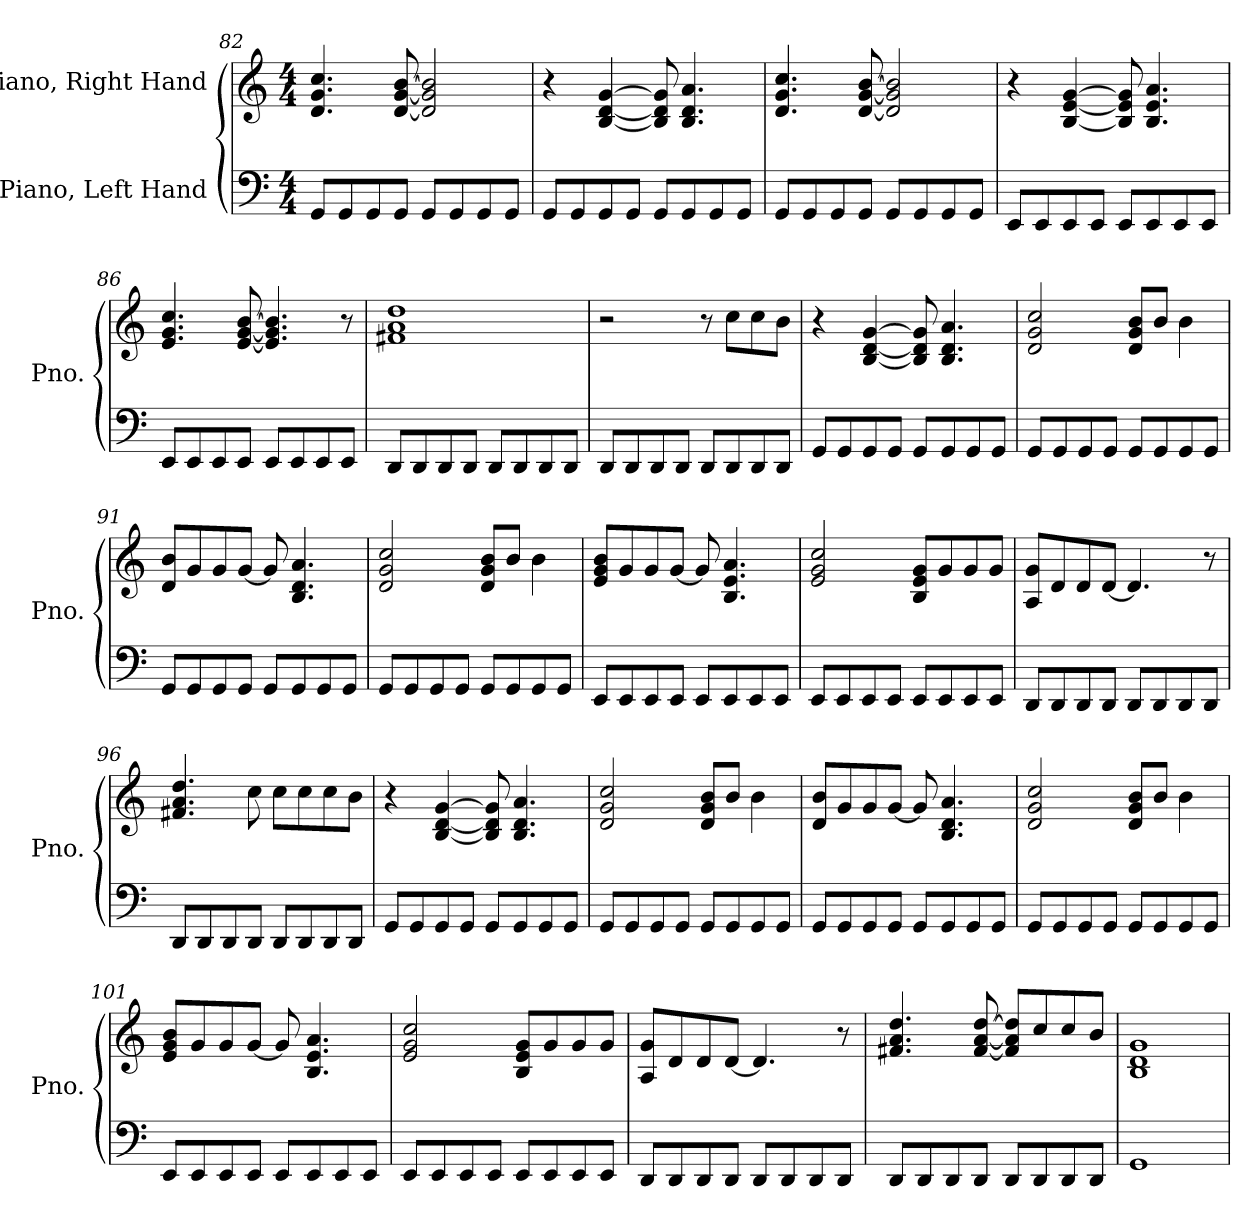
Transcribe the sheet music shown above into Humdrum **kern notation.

**kern	**kern
*part2	*part1
*staff2	*staff1
*I"Piano, Left Hand	*I"Piano, Right Hand
*I'Pno.	*I'Pno.
*clefF4	*clefG2
*k[]	*k[]
*M4/4	*M4/4
=82	=82
8GG/L	4.d/ 4.g/ 4.cc/
8GG/	.
8GG/	.
8GG/J	[8d/ [8g/ [8b/
8GG/L	2d/] 2g/] 2b/]
8GG/	.
8GG/	.
8GG/J	.
=83	=83
8GG/L	4r
8GG/	.
8GG/	[4B/ [4d/ [4g/
8GG/J	.
8GG/L	8B/] 8d/] 8g/]
8GG/	4.B/ 4.d/ 4.a/
8GG/	.
8GG/J	.
!!LO:LB:g=z
=84	=84
8GG/L	4.d/ 4.g/ 4.cc/
8GG/	.
8GG/	.
8GG/J	[8d/ [8g/ [8b/
8GG/L	2d/] 2g/] 2b/]
8GG/	.
8GG/	.
8GG/J	.
=85	=85
8EE/L	4r
8EE/	.
8EE/	[4B/ [4e/ [4g/
8EE/J	.
8EE/L	8B/] 8e/] 8g/]
8EE/	4.B/ 4.e/ 4.a/
8EE/	.
8EE/J	.
=86	=86
8EE/L	4.e/ 4.g/ 4.cc/
8EE/	.
8EE/	.
8EE/J	[8e/ [8g/ [8b/
8EE/L	4.e/] 4.g/] 4.b/]
8EE/	.
8EE/	.
8EE/J	8r
!!LO:PB:g=z
=87	=87
8DD/L	1f#X 1a 1dd
8DD/	.
8DD/	.
8DD/J	.
8DD/L	.
8DD/	.
8DD/	.
8DD/J	.
=88	=88
8DD/L	2r
8DD/	.
8DD/	.
8DD/J	.
8DD/L	8r
8DD/	8cc\L
8DD/	8cc\
8DD/J	8b\J
=89	=89
8GG/L	4r
8GG/	.
8GG/	[4B/ [4d/ [4g/
8GG/J	.
8GG/L	8B/] 8d/] 8g/]
8GG/	4.B/ 4.d/ 4.a/
8GG/	.
8GG/J	.
=90	=90
8GG/L	2d/ 2g/ 2cc/
8GG/	.
8GG/	.
8GG/J	.
8GG/L	8d/ 8g/ 8b/L
8GG/	8b/J
8GG/	4b\
8GG/J	.
!!LO:LB:g=z
=91	=91
8GG/L	8d/ 8b/L
8GG/	8g/
8GG/	8g/
8GG/J	[8g/J
8GG/L	8g/]
8GG/	4.B/ 4.d/ 4.a/
8GG/	.
8GG/J	.
=92	=92
8GG/L	2d/ 2g/ 2cc/
8GG/	.
8GG/	.
8GG/J	.
8GG/L	8d/ 8g/ 8b/L
8GG/	8b/J
8GG/	4b\
8GG/J	.
=93	=93
8EE/L	8e/ 8g/ 8b/L
8EE/	8g/
8EE/	8g/
8EE/J	[8g/J
8EE/L	8g/]
8EE/	4.B/ 4.e/ 4.a/
8EE/	.
8EE/J	.
=94	=94
8EE/L	2e/ 2g/ 2cc/
8EE/	.
8EE/	.
8EE/J	.
8EE/L	8B/ 8e/ 8g/L
8EE/	8g/
8EE/	8g/
8EE/J	8g/J
!!LO:LB:g=z
=95	=95
8DD/L	8A/ 8g/L
8DD/	8d/
8DD/	8d/
8DD/J	[8d/J
8DD/L	4.d/]
8DD/	.
8DD/	.
8DD/J	8r
=96	=96
8DD/L	4.f#X/ 4.a/ 4.dd/
8DD/	.
8DD/	.
8DD/J	8cc\
8DD/L	8cc\L
8DD/	8cc\
8DD/	8cc\
8DD/J	8b\J
=97	=97
8GG/L	4r
8GG/	.
8GG/	[4B/ [4d/ [4g/
8GG/J	.
8GG/L	8B/] 8d/] 8g/]
8GG/	4.B/ 4.d/ 4.a/
8GG/	.
8GG/J	.
=98	=98
8GG/L	2d/ 2g/ 2cc/
8GG/	.
8GG/	.
8GG/J	.
8GG/L	8d/ 8g/ 8b/L
8GG/	8b/J
8GG/	4b\
8GG/J	.
!!LO:LB:g=z
=99	=99
8GG/L	8d/ 8b/L
8GG/	8g/
8GG/	8g/
8GG/J	[8g/J
8GG/L	8g/]
8GG/	4.B/ 4.d/ 4.a/
8GG/	.
8GG/J	.
=100	=100
8GG/L	2d/ 2g/ 2cc/
8GG/	.
8GG/	.
8GG/J	.
8GG/L	8d/ 8g/ 8b/L
8GG/	8b/J
8GG/	4b\
8GG/J	.
=101	=101
8EE/L	8e/ 8g/ 8b/L
8EE/	8g/
8EE/	8g/
8EE/J	[8g/J
8EE/L	8g/]
8EE/	4.B/ 4.e/ 4.a/
8EE/	.
8EE/J	.
=102	=102
8EE/L	2e/ 2g/ 2cc/
8EE/	.
8EE/	.
8EE/J	.
8EE/L	8B/ 8e/ 8g/L
8EE/	8g/
8EE/	8g/
8EE/J	8g/J
!!LO:LB:g=z
=103	=103
8DD/L	8A/ 8g/L
8DD/	8d/
8DD/	8d/
8DD/J	[8d/J
8DD/L	4.d/]
8DD/	.
8DD/	.
8DD/J	8r
=104	=104
8DD/L	4.f#X/ 4.a/ 4.dd/
8DD/	.
8DD/	.
8DD/J	[8f#/ [8a/ [8dd/
8DD/L	8f#/] 8a/] 8dd/]L
8DD/	8cc/
8DD/	8cc/
8DD/J	8b/J
=105	=105
1GG	1B 1d 1g
=	=
*-	*-
